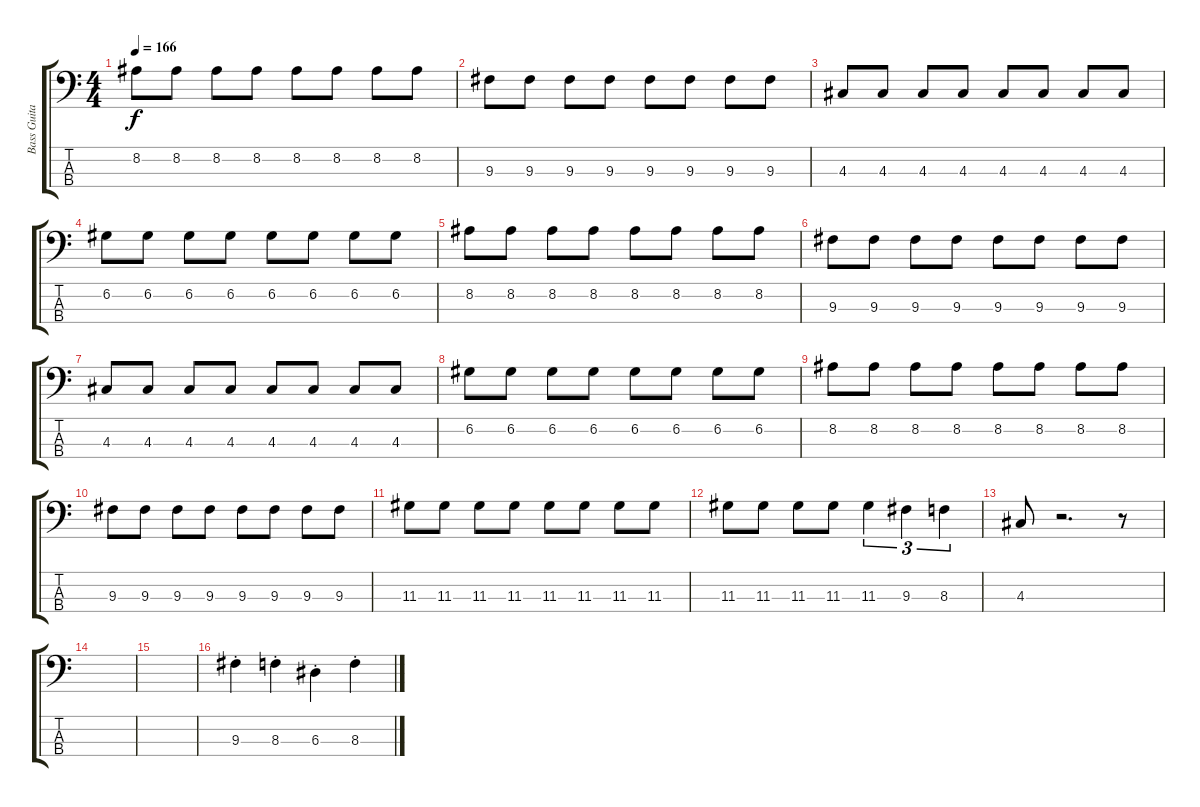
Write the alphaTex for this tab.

\track ("Bass Guitar" "Bass Guita") {instrument electricbassfinger}
\staff {score tabs}
\tuning (G2 D2 A1 E1) {hide}
\ts (4 4)
\tempo 166
\clef f4
\ks c
8.2.8{dy f} 8.2.8 8.2.8 8.2.8 8.2.8 8.2.8 8.2.8 8.2.8 |
9.3.8 9.3.8 9.3.8 9.3.8 9.3.8 9.3.8 9.3.8 9.3.8 |
4.3.8 4.3.8 4.3.8 4.3.8 4.3.8 4.3.8 4.3.8 4.3.8 |
6.2.8 6.2.8 6.2.8 6.2.8 6.2.8 6.2.8 6.2.8 6.2.8 |
8.2.8 8.2.8 8.2.8 8.2.8 8.2.8 8.2.8 8.2.8 8.2.8 |
9.3.8 9.3.8 9.3.8 9.3.8 9.3.8 9.3.8 9.3.8 9.3.8 |
4.3.8 4.3.8 4.3.8 4.3.8 4.3.8 4.3.8 4.3.8 4.3.8 |
6.2.8 6.2.8 6.2.8 6.2.8 6.2.8 6.2.8 6.2.8 6.2.8 |
8.2.8 8.2.8 8.2.8 8.2.8 8.2.8 8.2.8 8.2.8 8.2.8 |
9.3.8 9.3.8 9.3.8 9.3.8 9.3.8 9.3.8 9.3.8 9.3.8 |
11.3.8 11.3.8 11.3.8 11.3.8 11.3.8 11.3.8 11.3.8 11.3.8 |
11.3.8 11.3.8 11.3.8 11.3.8 11.3.4{tu (3 2)} 9.3.4{tu (3 2)} 8.3.4{tu (3 2)} |
4.3.8 r.2{d} r.8 |
|
|
9.3{st}.4 8.3{st}.4 6.3{st}.4 8.3{st}.4
